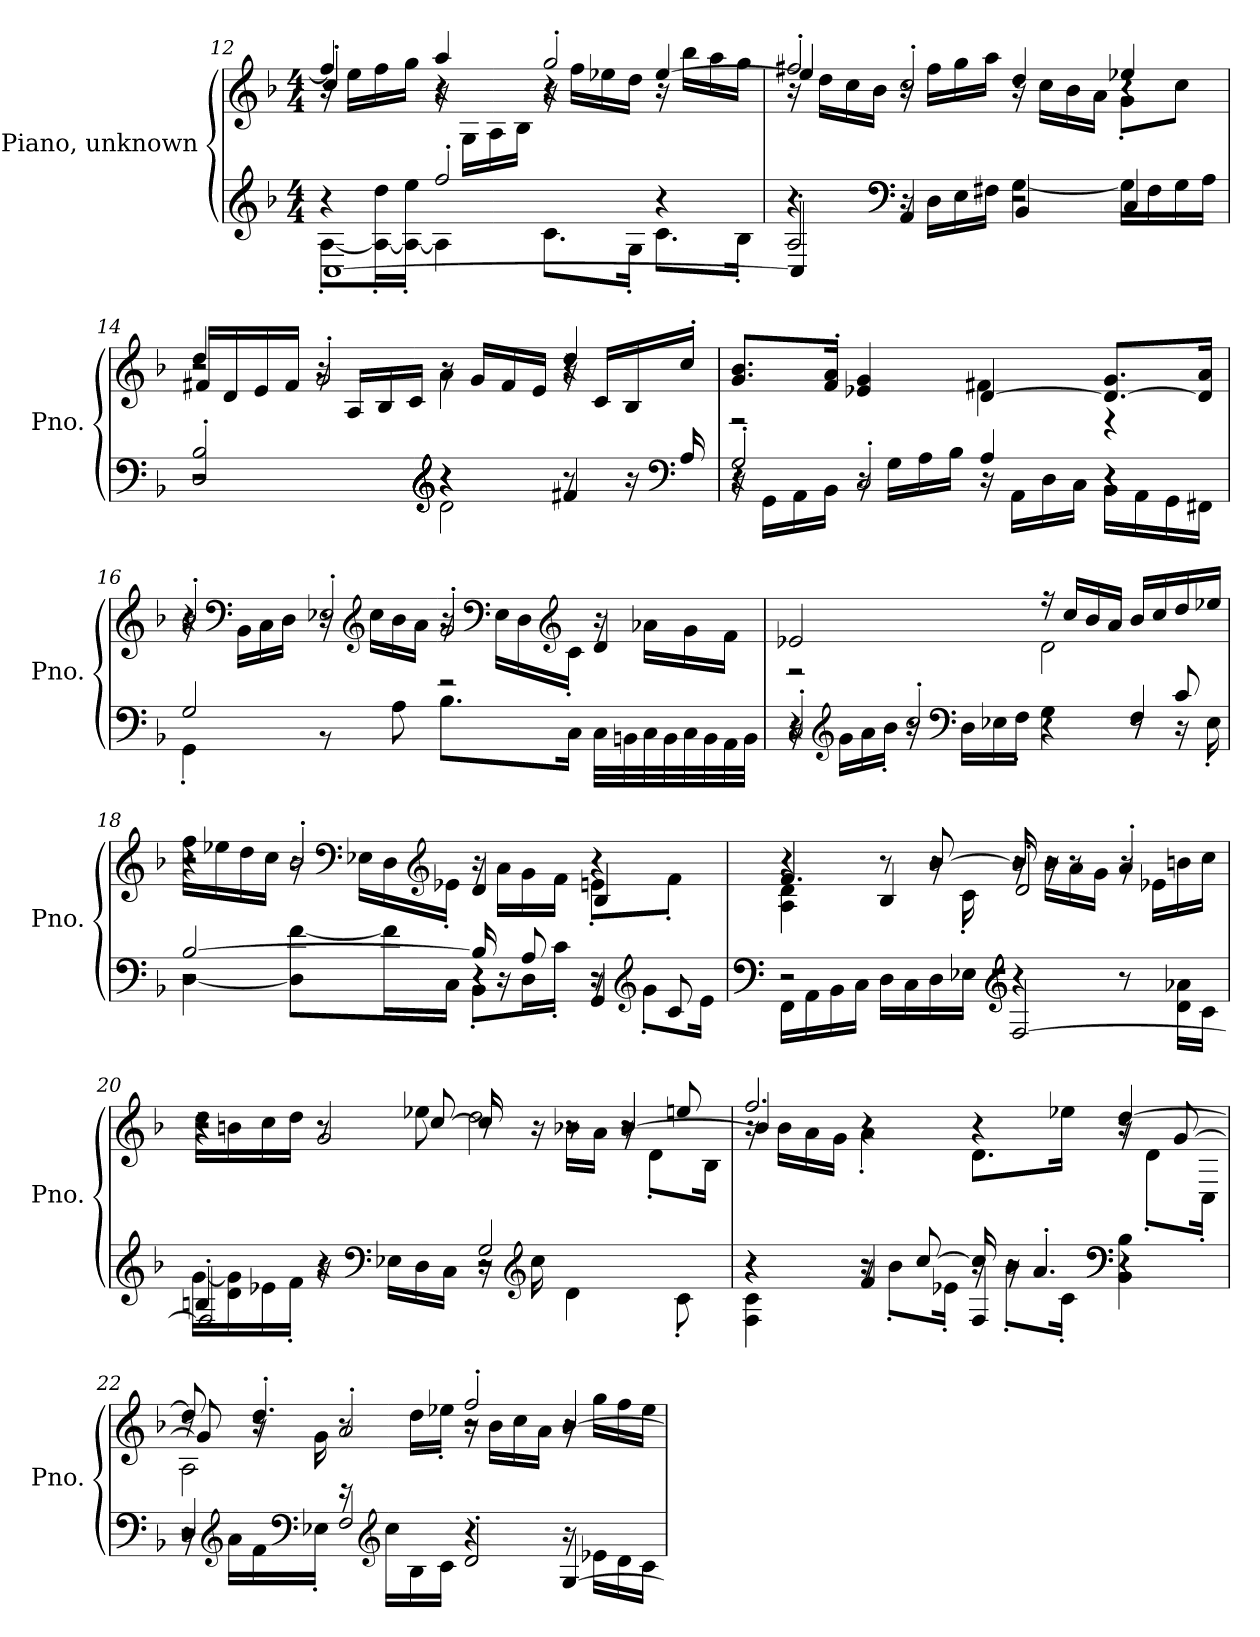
**kern	**kern
*part1	*part1
*staff2	*staff1
*I"Piano, unknown	*
*I'Pno.	*
*clefG2	*clefG2
*k[b-]	*k[b-]
*M4/4	*M4/4
=12	=12
*^	*^
*	*^	*	*^
4r	[8A'\L	[1C	4ff/]	16r	4cc'/
.	.	.	.	16ee\LL	.
.	16A\_' 16dd\'L	.	.	16ff\	.
.	16A\_' 16ee\'JJ	.	.	16gg\JJ	.
2ff'/	4A\]	.	4aa/	16r	4r
.	.	.	.	16G\LL	.
.	.	.	.	16A\	.
.	.	.	.	16B-\JJ	.
.	8.c\L	.	2gg'/	16r	4r
.	.	.	.	16ff\LL	.
.	.	.	.	16ee-X\	.
.	16G'\Jk	.	.	16dd\JJ	.
4r	8.c\L	.	.	16r	[4ee-/
.	.	.	.	16bb-\LL	.
.	.	.	.	16aa\	.
.	16B-'\Jk	.	.	16gg\JJ	.
!!LO:PB:g=z	!!	!!
=13	=13	=13	=13	=13	=13
2A'/	4r	4C/]	2ff#X'/	16r	4ee-/]
.	.	.	.	16dd\LL	.
.	.	.	.	16cc\	.
.	.	.	.	16b-\JJ	.
*clefF4	*	*	*	*	*
.	16r	4AA/	.	16r	2cc'/
.	16D\LL	.	.	16ff#\LL	.
.	16E\	.	.	16gg\	.
.	16F#X\JJ	.	.	16aa\JJ	.
2r	[4G\	4BB-/	4dd/	16r	.
.	.	.	.	16cc\LL	.
.	.	.	.	16b-\	.
.	.	.	.	16a\JJ	.
.	16G\LL]	4C/	4ee-X/	8g'\L	4r
.	16F#\	.	.	.	.
.	16G\	.	.	8cc\J	.
.	16A\JJ	.	.	.	.
=14	=14	=14	=14	=14	=14
2r	2r	2D/' 2B-/'	4dd/	2r	16f#X/LL
.	.	.	.	.	16d/
.	.	.	.	.	16e/
.	.	.	.	.	16f#/JJ
.	.	.	2g'/	.	16r
.	.	.	.	.	16A/LL
.	.	.	.	.	16B-/
.	.	.	.	.	16c/JJ
*clefG2	*	*	*	*	*
4r	2d\	4r	.	4a\	16r
.	.	.	.	.	16g/LL
.	.	.	.	.	16f#/
.	.	.	.	.	16e/JJ
4f#X/	.	8r	4dd/	4r	16r
.	.	.	.	.	16c/LL
.	.	16r	.	.	16B-/
*clefF4	*	*	*	*	*
.	.	16A/	.	.	16cc'/JJ
*	*	*	*	*v	*v
!!LO:LB:g=z
=15	=15	=15	=15	=15
2G'/	16r	4r	8.g/ 8.b-/L	2r
.	16GG\LL	.	.	.
.	16AA\	.	.	.
.	16BB-\JJ	.	16f/' 16a/'Jk	.
.	16r	2C'/	4e-X/ 4g/	.
.	16G\LL	.	.	.
.	16A\	.	.	.
.	16B-\JJ	.	.	.
4A/	16r	.	[4d/	4f#X\
.	16AA\LL	.	.	.
.	16D\	.	.	.
.	16C\JJ	.	.	.
4r	16BB-\LL	4r	8.d/_ 8.g/L	4r
.	16AA\	.	.	.
.	16GG\	.	.	.
.	16FF#X\JJ	.	16d/] 16a/Jk	.
*	*v	*v	*	*
=16	=16	=16	=16
*	*	*	*^
2G/	4GG'\	2b-'/	16r	4r
*	*	*clefF4	*	*
.	.	.	16BB-\LL	.
.	.	.	16C\	.
.	.	.	16D\JJ	.
.	8r	.	16r	2E-X'/
*	*	*clefG2	*	*
.	.	.	16cc\LL	.
.	8A\	.	16b-\	.
.	.	.	16a\JJ	.
2r	8.B-\L	2g'/	16r	.
*	*	*clefF4	*	*
.	.	.	16E-\LL	.
.	.	.	16D\	.
*	*	*clefG2	*	*
.	16C\Jk	.	16c'\JJ	.
.	32C\LLL	.	16r	4d/
.	32BBn\	.	.	.
.	32C\	.	16a-X\LL	.
.	32BB\	.	.	.
.	32C\	.	16g\	.
.	32BB\	.	.	.
.	32AA\	.	16f\JJ	.
.	32BB\JJJ	.	.	.
*	*	*	*v	*v
!!LO:LB:g=z
=17	=17	=17	=17
*	*^	*	*
4r	16r	2C'/	2e-X/	2r
*clefG2	*	*	*	*
.	16g\LL	.	.	.
.	16a\	.	.	.
.	16b-'\JJ	.	.	.
2cc'/	16r	.	.	.
*clefF4	*	*	*	*
.	16D\LL	.	.	.
.	16E-X\	.	.	.
.	16F'\JJ	.	.	.
.	4G\	4r	16r	2d\
.	.	.	16cc/LL	.
.	.	.	16b-/	.
.	.	.	16a/JJ	.
8r	8r	4F/	16b-/LL	.
.	.	.	16cc/	.
8c/	16r	.	16dd/	.
.	16E-'\	.	16ee-X/JJ	.
!!LO:LB:g=z
=18	=18	=18	=18	=18
*	*	*	*	*^
2r	[4D\	[2B-/	4r	16ff\LL	2r
.	.	.	.	16ee-X\	.
.	.	.	.	16dd\	.
.	.	.	.	16cc\JJ	.
.	8D\] [8f\L	.	2b-'/	16r	.
*	*	*	*clefF4	*	*
.	.	.	.	16E-X\LL	.
.	16f\L]	.	.	16D\	.
*	*	*	*clefG2	*	*
.	16C\JJ	.	.	16e-X'\JJ	.
4r	8BB-'\L	16B-/]	.	16r	4d/
.	.	16r	.	16a\LL	.
.	16D\L	8A/	.	16g\	.
.	16c'\JJ	.	.	16f\JJ	.
8r	16r	4GG/	4r	8en'\L	4B-/
*clefG2	*	*	*	*	*
.	8g'\L	.	.	.	.
8c/	.	.	.	8f'\J	.
.	16e\Jk	.	.	.	.
!!LO:LB:g=z	!!	!!
=19	=19	=19	=19	=19	=19
*clefF4	*	*	*	*	*
1r	16FF\LL	2r	4.f/	4A\ 4d\	4r
.	16AA\	.	.	.	.
.	16BB-\	.	.	.	.
.	16C\JJ	.	.	.	.
.	16D\LL	.	.	8r	4B-/
.	16C\	.	.	.	.
.	16D\	.	[8b-/	16r	.
.	16E-X\JJ	.	.	16c'\	.
*clefG2	*	*	*	*	*
.	4r	[2F/	16b-/]	16r	2d'/
.	.	.	16r	16b-\LL	.
.	.	.	8r	16a\	.
.	.	.	.	16g\JJ	.
.	8r	.	4a'/	16r	.
.	.	.	.	16e-X\LL	.
.	16d\ 16a-X\LL	.	.	16bn\	.
.	16c\JJ	.	.	16cc\JJ	.
=20	=20	=20	=20	=20	=20
*	*	*	*	*	*^
4Bn'/	[16g\LL	2F/]	4r	16dd\LL	4r	2r
.	16d\ 16g\]	.	.	16bn\	.	.
.	16e-X\	.	.	16cc\	.	.
.	16f'\JJ	.	.	16dd\JJ	.	.
4r	16r	.	2g/	8r	8r	.
*clefF4	*	*	*	*	*	*
.	16E-X\LL	.	.	.	.	.
.	16D\	.	.	8ee-X\	[8cc/	.
.	16C\JJ	.	.	.	.	.
2r	16r	2G/	.	8r	16cc/]	2dd\
*clefG2	*	*	*	*	*	*
.	16cc\	.	.	.	16r	.
.	4d\	.	.	16b-X\LL	8r	.
.	.	.	.	16a\JJ	.	.
.	.	.	8r	16r	[4b-/	.
.	.	.	.	8d'\L	.	.
.	8c'\	.	8een/	.	.	.
.	.	.	.	16B-\Jk	.	.
*	*	*	*	*	*v	*v
!!LO:LB:g=z
=21	=21	=21	=21	=21	=21
4r	4F\ 4c\	4r	2.ff/	16r	4b-/]
.	.	.	.	16b-\LL	.
.	.	.	.	16a\	.
.	.	.	.	16g\JJ	.
8r	16r	4f/	.	4a'\	4r
.	8b-'\L	.	.	.	.
[8cc/	.	.	.	.	.
.	16e-X'\Jk	.	.	.	.
16cc/]	16r	4F/	.	8.d\L	4r
16r	8b-'\L	.	.	.	.
4.a'/	.	.	.	.	.
.	16c'\Jk	.	.	16ee-X\Jk	.
*clefF4	*	*	*	*	*
.	4BB-\ 4B-\	4r	[4dd/	16r	8r
.	.	.	.	8d'\L	.
.	.	.	.	.	[8g/
.	.	.	.	16C'\Jk	.
=22	=22	=22	=22	=22	=22
*	*	*	*	*	*^
2r	16r	4D/	8dd/]	8r	8g/]	2A\
*clefG2	*	*	*	*	*	*
.	16a\LL	.	.	.	.	.
.	16f\	.	4.dd'/	16r	8r	.
*clefF4	*	*	*	*	*	*
.	16E-X'\JJ	.	.	16g\	.	.
.	16r	2F/	.	8r	2a'/	.
*clefG2	*	*	*	*	*	*
.	16cc\LL	.	.	.	.	.
.	16B-\	.	.	16dd\LL	.	.
.	16c\JJ	.	.	16ee-X'\JJ	.	.
2d'/	4r	.	2ff'/	16r	.	2r
.	.	.	.	16b-\LL	.	.
.	.	.	.	16cc\	.	.
.	.	.	.	16a\JJ	.	.
.	16r	[4G/	.	16r	[4b-/	.
.	16e-X\LL	.	.	16gg\LL	.	.
.	16d\	.	.	16ff\	.	.
.	16c\JJ	.	.	16ee-\JJ	.	.
*v	*v	*v	*	*	*	*
*	*v	*v	*v	*v
=	=
*-	*-
